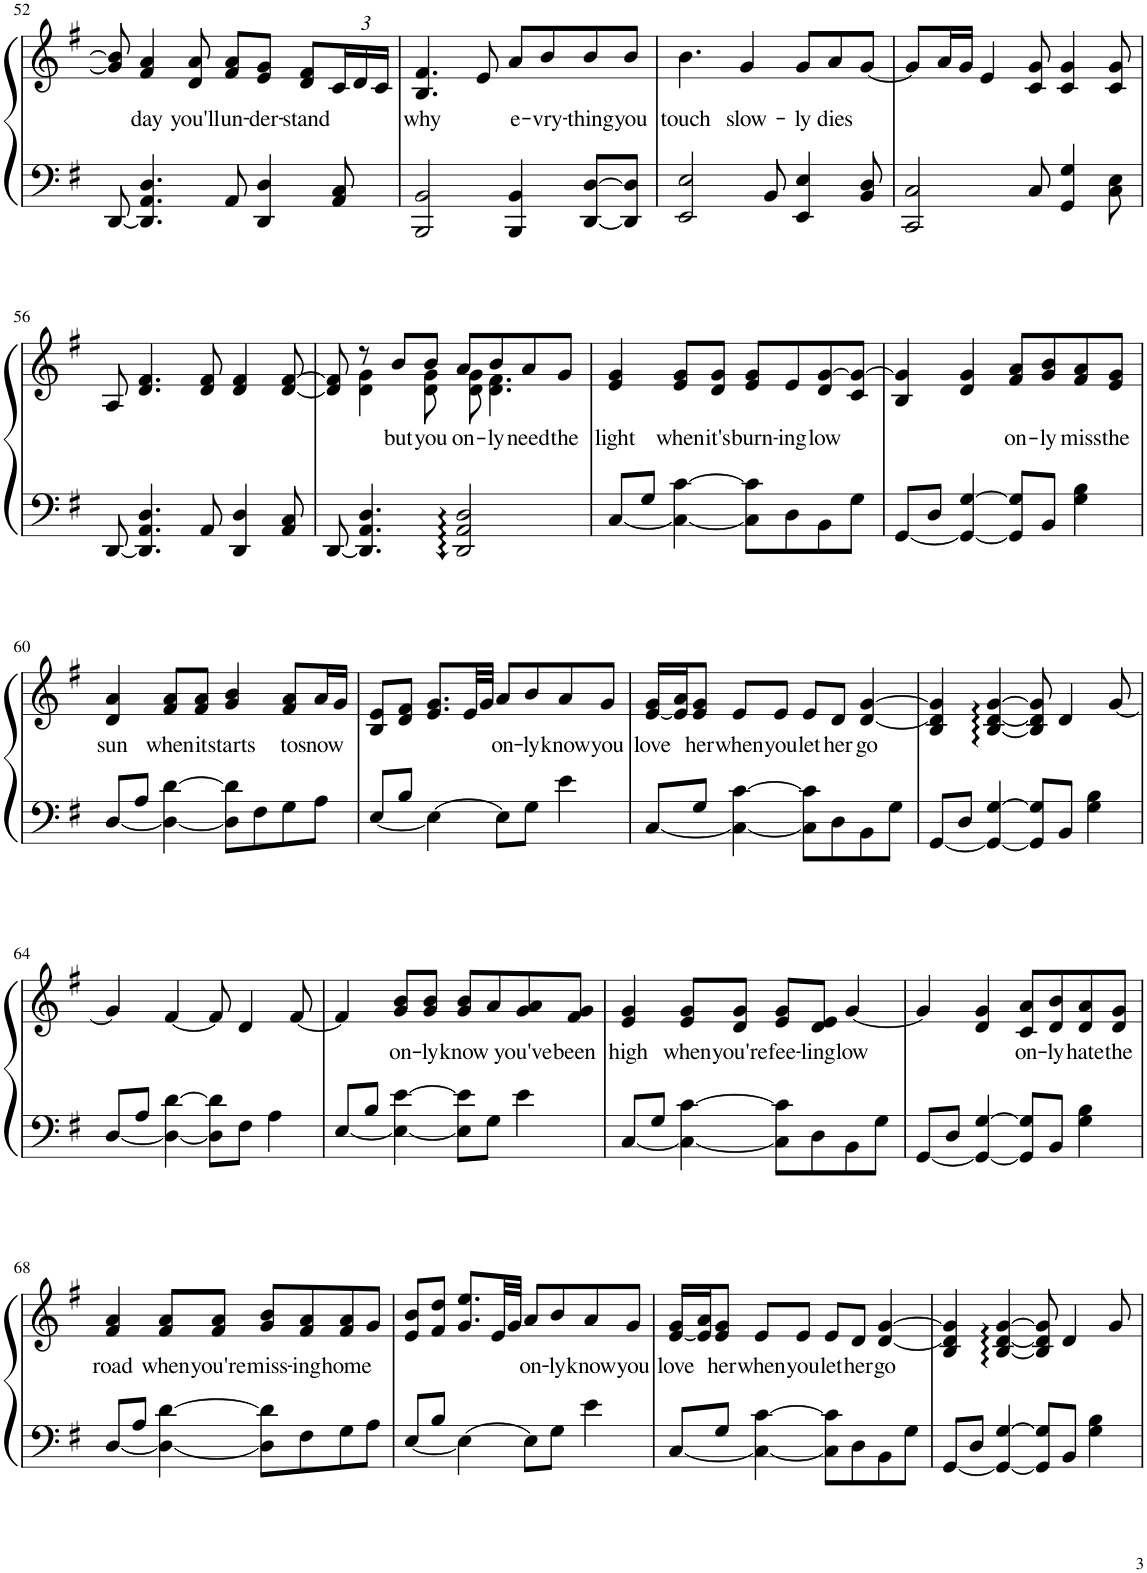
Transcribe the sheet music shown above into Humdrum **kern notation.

**kern	**kern	**text
*part1	*part1	*part1
*staff2	*staff1	*staff1
*I"Piano	*	*
*I'Pno.	*	*
!!LO:PB:g=z
*clefF4	*clefG2	*
*k[f#]	*k[f#]	*
*M4/4	*M4/4	*
=52	=52	=52
[8DD/	8g/] 8b/]	.
!	!	!LO:LY:b
4.DD/] 4.AA/ 4.D/	4f#/ 4a/	day
!	!	!LO:LY:b
.	8d/ 8a/	you'll
!	!	!LO:LY:b
8AA/	8f#/ 8a/L	un-
!	!	!LO:LY:b
4DD/ 4D/	8e/ 8g/J	-der-
!	!	!LO:LY:b
.	8d/ 8f#/L	-stand
*	*Xbrackettup	*
8AA/ 8C/	24c/L	.
.	24d/	.
.	24c/JJ	.
=53	=53	=53
!	!	!LO:LY:b
2BBB/ 2BB/	4.B/ 4.f#/	why
.	8e/	.
!	!	!LO:LY:b
4BBB/ 4BB/	8a/L	e-
!	!	!LO:LY:b
.	8b/	-vry-
!	!	!LO:LY:b
[8DD/ [8D/L	8b/	-thing
!	!	!LO:LY:b
8DD/] 8D/]J	8b/J	you
=54	=54	=54
!	!	!LO:LY:b
2EE/ 2E/	4.b\	touch
!	!	!LO:LY:b
.	4g/	slow-
8BB/	.	.
!	!	!LO:LY:b
4EE/ 4E/	8g/L	-ly
!	!	!LO:LY:b
.	8a/	dies
8BB/ 8D/	[8g/J	.
=55	=55	=55
2CC/ 2C/	8g/L]	.
.	16a/L	.
.	16g/JJ	.
.	4e/	.
8C/	8c/ 8g/	.
4GG/ 4G/	4c/ 4g/	.
8C\ 8E\	8c/ 8g/	.
!!LO:LB:g=z
=56	=56	=56
[8DD/	8A/	.
4.DD/] 4.AA/ 4.D/	4.d/ 4.f#/	.
8AA/	8d/ 8f#/	.
4DD/ 4D/	4d/ 4f#/	.
8AA/ 8C/	[8d/ [8f#/	.
=57	=57	=57
*	*^	*
[8DD/	8d/] 8f#/]	8ryy	.
4.DD/] 4.AA/ 4.D/	8r	4d\ 4g\	.
!	!	!	!LO:LY:b
.	8b/L	.	but
!	!	!	!LO:LY:b
.	8b/J	8d\ 8g\	you
!	!	!	!LO:LY:b
2DD/ 2AA/ 2D/	8a/L	8d\ 8g\	on-
!	!	!	!LO:LY:b
.	8b/	4.d\ 4.f#\	-ly
!	!	!	!LO:LY:b
.	8a/	.	need
!	!	!	!LO:LY:b
.	8g/J	.	the
*	*v	*v	*
=58	=58	=58
!	!	!LO:LY:b
[<8C/L	4e/ 4g/	light
8G/J	.	.
!	!	!LO:LY:b
4C\_ [4c\	8e/ 8g/L	when
!	!	!LO:LY:b
.	8d/ 8g/J	it's
!	!	!LO:LY:b
8C\] 8c\]L	8e/ 8g/L	burn-
!	!	!LO:LY:b
8D\	8e/	-ing
!	!	!LO:LY:b
8BB\	8d/ [8g/	low
8G\J	8c/ 8g/_J	.
=59	=59	=59
[<8GG/L	4B/ 4g/]	.
8D/J	.	.
4GG/_ [4G/	4d/ 4g/	.
!	!	!LO:LY:b
8GG/] 8G/]L	8f#/ 8a/L	on-
!	!	!LO:LY:b
8BB/J	8g/ 8b/	-ly
!	!	!LO:LY:b
4G\ 4B\	8f#/ 8a/	miss
!	!	!LO:LY:b
.	8e/ 8g/J	the
!!LO:LB:g=z
=60	=60	=60
!	!	!LO:LY:b
[<8D/L	4d/ 4a/	sun
8A/J	.	.
!	!	!LO:LY:b
4D\_ [4d\	8f#/ 8a/L	when
!	!	!LO:LY:b
.	8f#/ 8a/J	it
!	!	!LO:LY:b
8D\] 8d\]L	4g/ 4b/	starts
8F#\	.	.
!	!	!LO:LY:b
8G\	8f#/ 8a/L	to
!	!	!LO:LY:b
8A\J	16a/L	snow
.	16g/JJ	.
=61	=61	=61
[<8E/L	8B/ 8e/L	.
8B/J	8d/ 8f#/J	.
4E\_	8.e/ 8.g/L	.
.	32e/LL	.
.	32g/JJJ	.
!	!	!LO:LY:b
8E\L]	8a/L	on-
!	!	!LO:LY:b
8G\J	8b/	-ly
!	!	!LO:LY:b
4e\	8a/	know
!	!	!LO:LY:b
.	8g/J	you
=62	=62	=62
!	!	!LO:LY:b
[<8C/L	[16e/ 16g/LL	love
.	16e/] 16a/J	.
!	!	!LO:LY:b
8G/J	8e/ 8g/J	her
!	!	!LO:LY:b
4C\_ [4c\	8e/L	when
!	!	!LO:LY:b
.	8e/J	you
!	!	!LO:LY:b
8C\] 8c\]L	8e/L	let
!	!	!LO:LY:b
8D\	8d/J	her
!	!	!LO:LY:b
8BB\	[4d/ [4g/	go
8G\J	.	.
=63	=63	=63
[<8GG/L	4B/ 4d/] 4g/]	.
8D/J	.	.
4GG/_ [4G/	[4B/ [4d/ [4g/	.
8GG/] 8G/]L	8B/] 8d/] 8g/]	.
8BB/J	4d/	.
4G\ 4B\	.	.
.	[8g/	.
!!LO:LB:g=z
=64	=64	=64
[<8D/L	4g/]	.
8A/J	.	.
4D\_ [4d\	[4f#/	.
8D\] 8d\]L	8f#/]	.
8F#\J	4d/	.
4A\	.	.
.	[8f#/	.
=65	=65	=65
[<8E/L	4f#/]	.
8B/J	.	.
!	!	!LO:LY:b
4E\_ [4e\	8g/ 8b/L	on-
!	!	!LO:LY:b
.	8g/ 8b/J	-ly
!	!	!LO:LY:b
8E\] 8e\]L	8g/ 8b/L	know
8G\J	8a/	.
!	!	!LO:LY:b
4e\	8g/ 8a/	you've
!	!	!LO:LY:b
.	8f#/ 8g/J	been
=66	=66	=66
!	!	!LO:LY:b
[<8C/L	4e/ 4g/	high
8G/J	.	.
!	!	!LO:LY:b
4C\_ [4c\	8e/ 8g/L	when
!	!	!LO:LY:b
.	8d/ 8g/J	you're
!	!	!LO:LY:b
8C\] 8c\]L	8e/ 8g/L	fee-
!	!	!LO:LY:b
8D\	8d/ 8e/J	-ling
!	!	!LO:LY:b
8BB\	[4g/	low
8G\J	.	.
=67	=67	=67
[<8GG/L	4g/]	.
8D/J	.	.
4GG/_ [4G/	4d/ 4g/	.
!	!	!LO:LY:b
8GG/] 8G/]L	8c/ 8a/L	on-
!	!	!LO:LY:b
8BB/J	8d/ 8b/	-ly
!	!	!LO:LY:b
4G\ 4B\	8d/ 8a/	hate
!	!	!LO:LY:b
.	8d/ 8g/J	the
!!LO:LB:g=z
=68	=68	=68
!	!	!LO:LY:b
[<8D/L	4f#/ 4a/	road
8A/J	.	.
!	!	!LO:LY:b
4D\_ [4d\	8f#/ 8a/L	when
!	!	!LO:LY:b
.	8f#/ 8a/J	you're
!	!	!LO:LY:b
8D\] 8d\]L	8g/ 8b/L	miss-
!	!	!LO:LY:b
8F#\	8f#/ 8a/	-ing
!	!	!LO:LY:b
8G\	8f#/ 8a/	home
8A\J	8g/J	.
=69	=69	=69
[<8E/L	8e/ 8b/L	.
8B/J	8f#/ 8dd/J	.
4E\_	8.g/ 8.ee/L	.
.	32e/LL	.
.	32g/JJJ	.
!	!	!LO:LY:b
8E\L]	8a/L	on-
!	!	!LO:LY:b
8G\J	8b/	-ly
!	!	!LO:LY:b
4e\	8a/	know
!	!	!LO:LY:b
.	8g/J	you
=70	=70	=70
!	!	!LO:LY:b
[<8C/L	[16e/ 16g/LL	love
.	16e/] 16a/J	.
!	!	!LO:LY:b
8G/J	8e/ 8g/J	her
!	!	!LO:LY:b
4C\_ [4c\	8e/L	when
!	!	!LO:LY:b
.	8e/J	you
!	!	!LO:LY:b
8C\] 8c\]L	8e/L	let
!	!	!LO:LY:b
8D\	8d/J	her
!	!	!LO:LY:b
8BB\	[4d/ [4g/	go
8G\J	.	.
=71	=71	=71
[<8GG/L	4B/ 4d/] 4g/]	.
8D/J	.	.
4GG/_ [4G/	[4B/ [4d/ [4g/	.
8GG/] 8G/]L	8B/] 8d/] 8g/]	.
8BB/J	4d/	.
4G\ 4B\	.	.
.	8g/	.
=	=	=
*-	*-	*-
